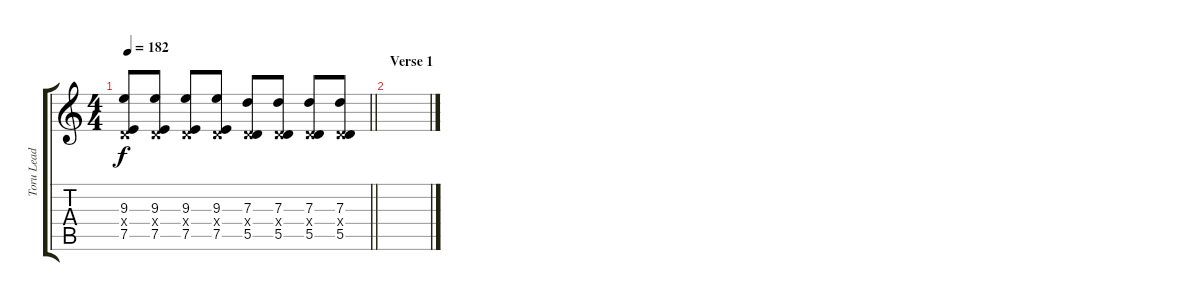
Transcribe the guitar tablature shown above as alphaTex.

\track ("Toru Lead" "Toru Lead") {instrument overdrivenguitar}
\staff {score tabs}
\tuning (E4 B3 G3 D3 A2 D2) {hide}
\ts (4 4)
\tempo 182
\clef g2
\barLineRight lightlight
\ks c
(9.3 0.4{x} 7.5).8{dy f} (9.3 0.4{x} 7.5).8 (9.3 0.4{x} 7.5).8 (9.3 0.4{x} 7.5).8 (7.3 0.4{x} 5.5).8 (7.3 0.4{x} 5.5).8 (7.3 0.4{x} 5.5).8 (7.3 0.4{x} 5.5).8 |
\section ("" "Verse 1")
